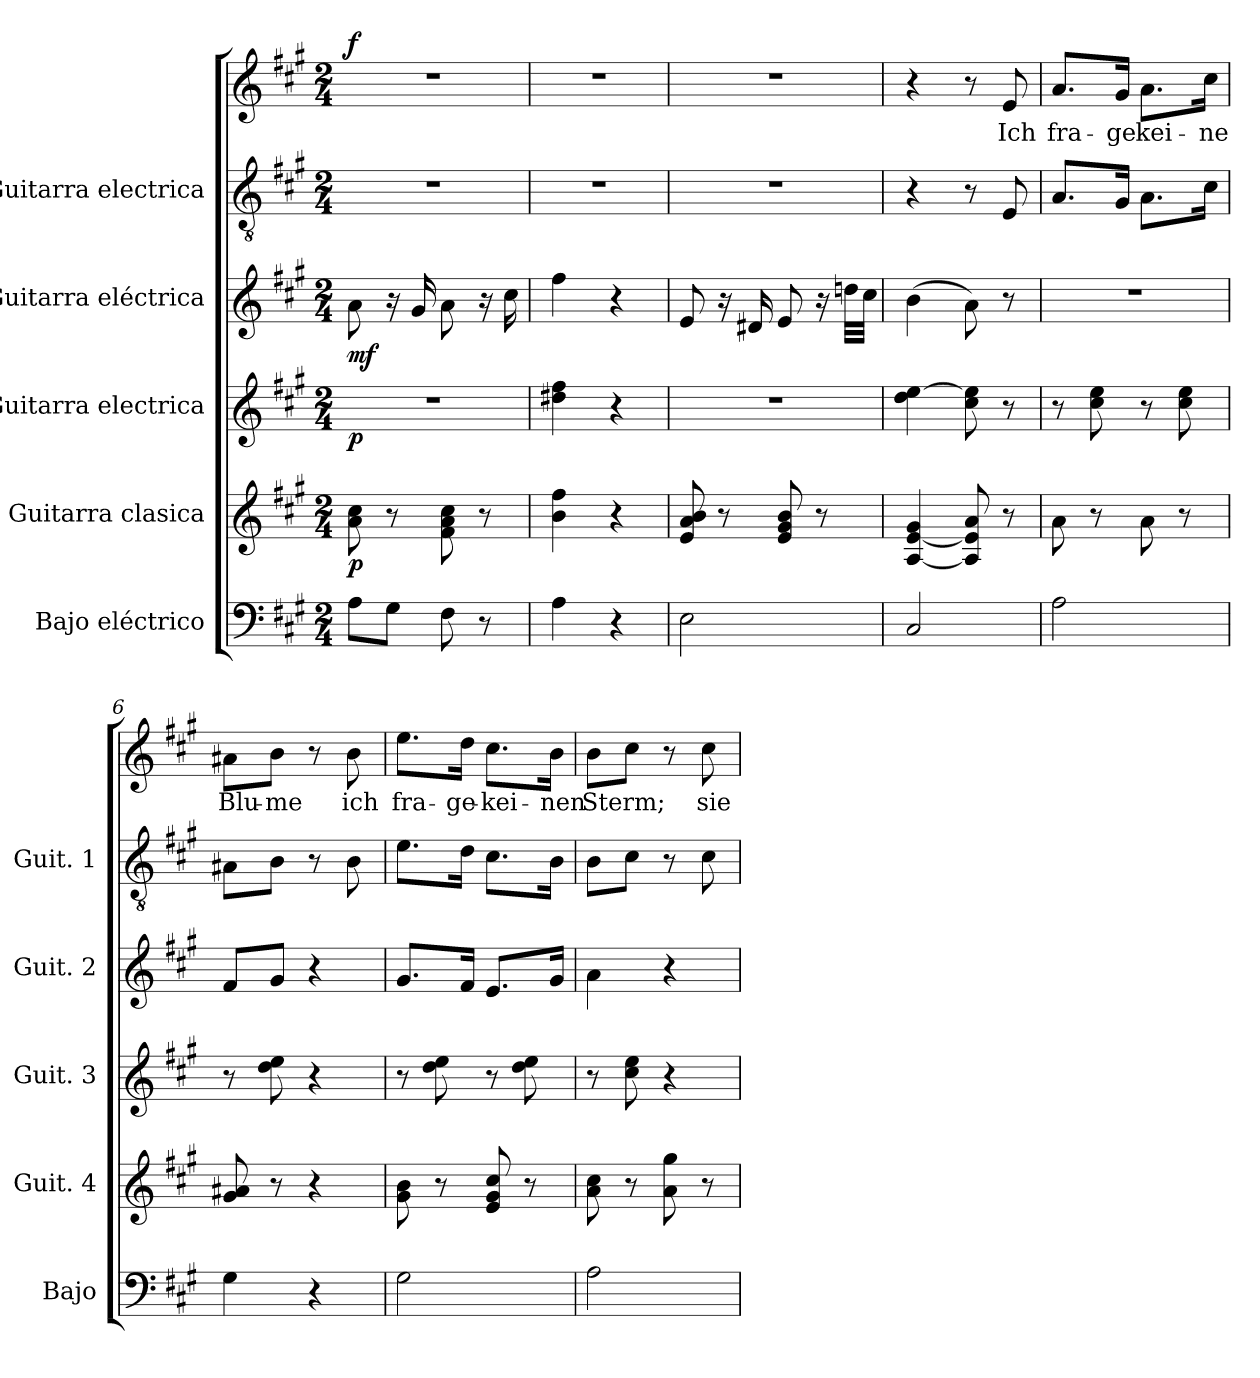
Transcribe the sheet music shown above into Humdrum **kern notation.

**kern	**kern	**dynam	**kern	**dynam	**kern	**dynam	**kern	**kern	**text	**dynam
*part6	*part5	*part5	*part4	*part4	*part3	*part3	*part2	*part1	*part1	*part1
*staff6	*staff5	*staff5	*staff4	*staff4	*staff3	*staff3	*staff2	*staff1	*staff1	*staff1
*I"Bajo eléctrico	*I"Guitarra clasica	*	*I"Guitarra electrica	*	*I"Guitarra eléctrica	*	*I"Guitarra  electrica	*	*	*
*I'Bajo	*I'Guit. 4	*	*I'Guit. 3	*	*I'Guit. 2	*	*I'Guit. 1	*	*	*
*clefF4	*clefG2	*	*clefG2	*	*clefG2	*	*clefGv2	*clefG2	*	*
*ITrd7c12	*ITrd7c12	*	*ITrd7c12	*	*	*	*ITrd-7c-12	*	*	*
*k[f#c#g#]	*k[f#c#g#]	*	*k[f#c#g#]	*	*k[f#c#g#]	*	*k[f#c#g#]	*k[f#c#g#]	*	*
*A:	*A:	*	*A:	*	*A:	*	*	*A:	*	*
*M2/4	*M2/4	*	*M2/4	*	*M2/4	*	*M2/4	*M2/4	*	*
*MM45	*MM45	*	*MM45	*	*MM45	*	*MM45	*MM45	*	*
=1	=1	=1	=1	=1	=1	=1	=1	=1	=1	=1
!	!	!LO:DY:b	!	!LO:DY:b	!	!LO:DY:b	!	!	!	!LO:DY:b
8AA\L	8A\ 8c#\	p	2r	p	8a\	mf	2r	2r	.	f
8GG#\J	8r	.	.	.	16r	.	.	.	.	.
.	.	.	.	.	16g#/	.	.	.	.	.
8FF#\	8F#\ 8A\ 8c#\	.	.	.	8a\	.	.	.	.	.
8r	8r	.	.	.	16r	.	.	.	.	.
.	.	.	.	.	16cc#\	.	.	.	.	.
=2	=2	=2	=2	=2	=2	=2	=2	=2	=2	=2
4AA\	4B\ 4f#\	.	4d#X\ 4f#\	.	4ff#\	.	2r	2r	.	.
4r	4r	.	4r	.	4r	.	.	.	.	.
=3	=3	=3	=3	=3	=3	=3	=3	=3	=3	=3
2EE\	8E/ 8A/ 8B/	.	2r	.	8e/	.	2r	2r	.	.
.	8r	.	.	.	16r	.	.	.	.	.
.	.	.	.	.	16d#X/	.	.	.	.	.
.	8E/ 8G#/ 8B/	.	.	.	8e/	.	.	.	.	.
.	8r	.	.	.	16r	.	.	.	.	.
.	.	.	.	.	32ddn\LLL	.	.	.	.	.
.	.	.	.	.	32cc#\JJJ	.	.	.	.	.
=4	=4	=4	=4	=4	=4	=4	=4	=4	=4	=4
2CC#/	[4AA/ [4E/ 4G#/	.	4d\ [4e\	.	(>4b\	.	4r	4r	.	.
.	8AA/] 8E/] 8A/	.	8c#\ 8e\]	.	8a\)	.	8r	8r	.	.
!	!	!	!	!	!	!	!	!	!LO:LY:b	!
.	8r	.	8r	.	8r	.	8e/	8e/	Ich	.
!!LO:LB:g=z
=5	=5	=5	=5	=5	=5	=5	=5	=5	=5	=5
!	!	!	!	!	!	!	!	!	!LO:LY:b	!
2AA\	8A\	.	8r	.	2r	.	8.a/L	8.a/L	fra-	.
.	8r	.	8c#\ 8e\	.	.	.	.	.	.	.
!	!	!	!	!	!	!	!	!	!LO:LY:b	!
.	.	.	.	.	.	.	16g#/Jk	16g#/Jk	-ge	.
!	!	!	!	!	!	!	!	!	!LO:LY:b	!
.	8A\	.	8r	.	.	.	8.a\L	8.a\L	kei-	.
.	8r	.	8c#\ 8e\	.	.	.	.	.	.	.
!	!	!	!	!	!	!	!	!	!LO:LY:b	!
.	.	.	.	.	.	.	16cc#\Jk	16cc#\Jk	-ne	.
=6	=6	=6	=6	=6	=6	=6	=6	=6	=6	=6
!	!	!	!	!	!	!	!	!	!LO:LY:b	!
4GG#\	8G#/ 8A#X/	.	8r	.	8f#/L	.	8a#X\L	8a#X\L	Blu-	.
!	!	!	!	!	!	!	!	!	!LO:LY:b	!
.	8r	.	8d\ 8e\	.	8g#/J	.	8b\J	8b\J	-me	.
4r	4r	.	4r	.	4r	.	8r	8r	.	.
!	!	!	!	!	!	!	!	!	!LO:LY:b	!
.	.	.	.	.	.	.	8b\	8b\	ich	.
=7	=7	=7	=7	=7	=7	=7	=7	=7	=7	=7
!	!	!	!	!	!	!	!	!	!LO:LY:b	!
2GG#\	8G#\ 8B\	.	8r	.	8.g#/L	.	8.ee\L	8.ee\L	fra-	.
.	8r	.	8d\ 8e\	.	.	.	.	.	.	.
!	!	!	!	!	!	!	!	!	!LO:LY:b	!
.	.	.	.	.	16f#/Jk	.	16dd\Jk	16dd\Jk	-ge-	.
!	!	!	!	!	!	!	!	!	!LO:LY:b	!
.	8E/ 8G#/ 8c#/	.	8r	.	8.e/L	.	8.cc#\L	8.cc#\L	-kei-	.
.	8r	.	8d\ 8e\	.	.	.	.	.	.	.
!	!	!	!	!	!	!	!	!	!LO:LY:b	!
.	.	.	.	.	16g#/Jk	.	16b\Jk	16b\Jk	-nen	.
=8	=8	=8	=8	=8	=8	=8	=8	=8	=8	=8
!	!	!	!	!	!	!	!	!	!LO:LY:b	!
2AA\	8A\ 8c#\	.	8r	.	4a\	.	8b\L	8b\L	Sterm;	.
.	8r	.	8c#\ 8e\	.	.	.	8cc#\J	8cc#\J	.	.
.	8A\ 8g#\	.	4r	.	4r	.	8r	8r	.	.
!	!	!	!	!	!	!	!	!	!LO:LY:b	!
.	8r	.	.	.	.	.	8cc#\	8cc#\	sie	.
=	=	=	=	=	=	=	=	=	=	=
*-	*-	*-	*-	*-	*-	*-	*-	*-	*-	*-
